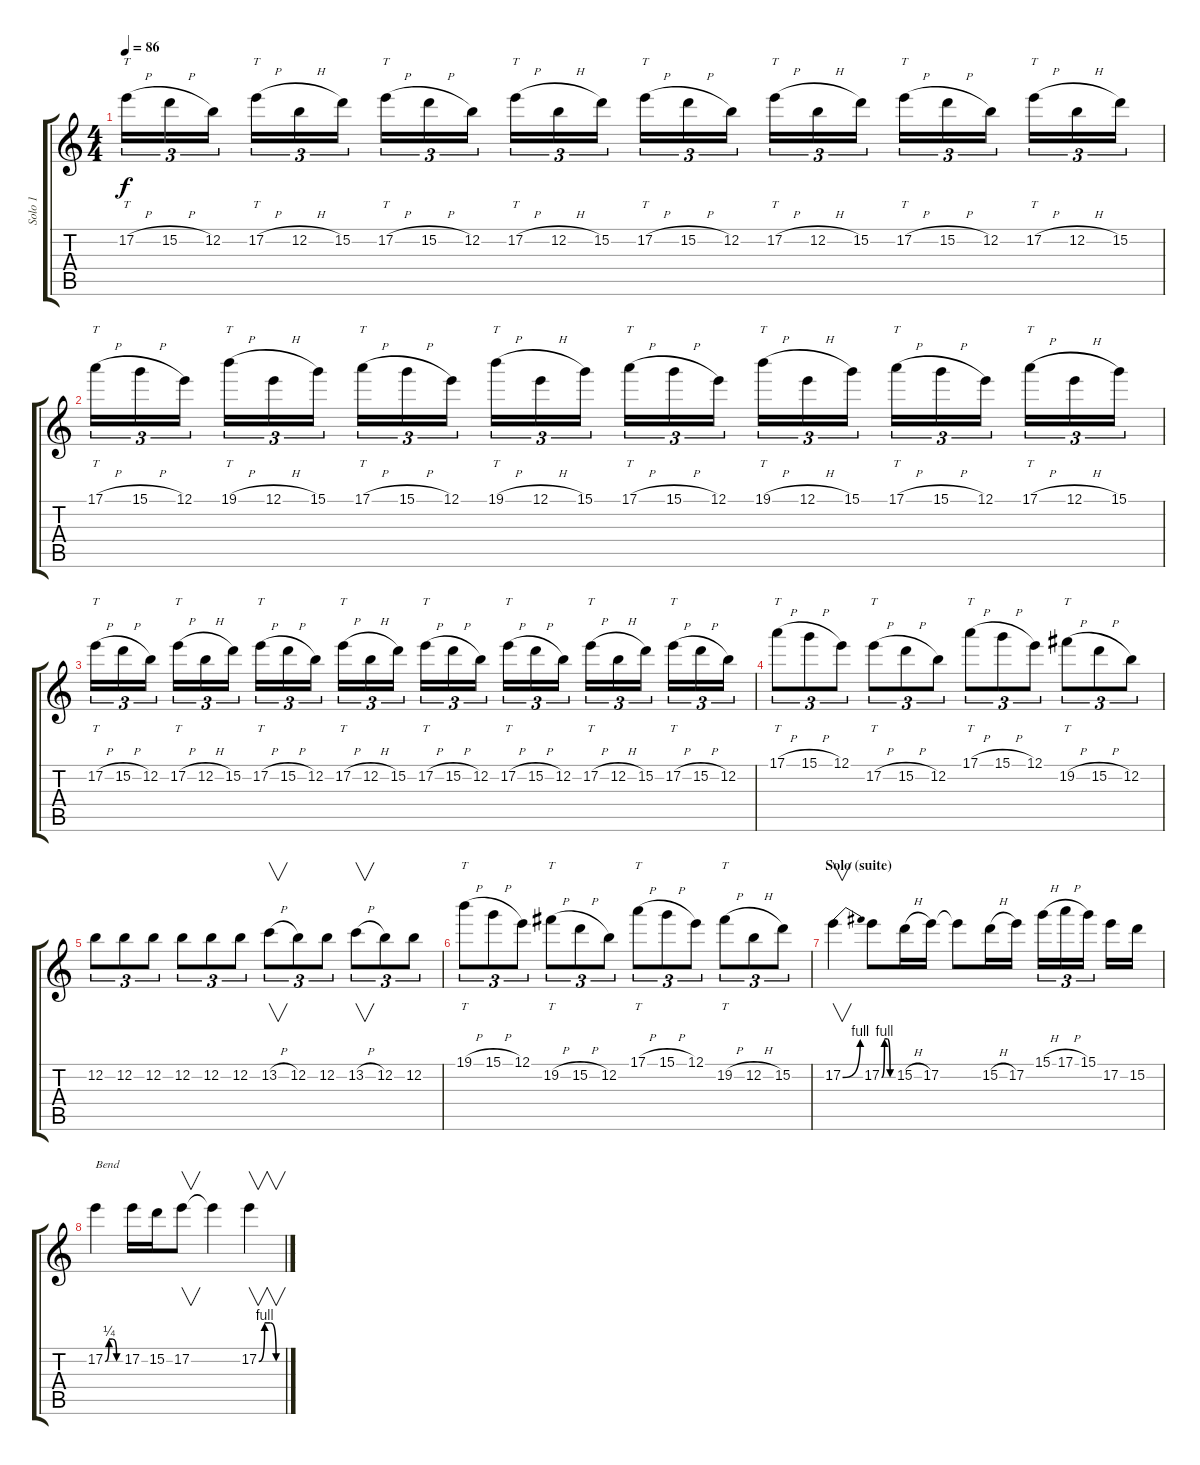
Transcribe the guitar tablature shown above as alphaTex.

\track ("Solo 1" "Solo 1") {instrument distortionguitar}
\staff {score tabs}
\tuning (E4 B3 G3 D3 A2 E2) {hide}
\ts (4 4)
\tempo 86
\clef g2
\ks c
17.2{h}.16{tt tu (3 2) dy f} 15.2{h}.16{tu (3 2)} 12.2.16{tu (3 2)} 17.2{h}.16{tt tu (3 2)} 12.2{h}.16{tu (3 2)} 15.2.16{tu (3 2)} 17.2{h}.16{tt tu (3 2)} 15.2{h}.16{tu (3 2)} 12.2.16{tu (3 2)} 17.2{h}.16{tt tu (3 2)} 12.2{h}.16{tu (3 2)} 15.2.16{tu (3 2)} 17.2{h}.16{tt tu (3 2)} 15.2{h}.16{tu (3 2)} 12.2.16{tu (3 2)} 17.2{h}.16{tt tu (3 2)} 12.2{h}.16{tu (3 2)} 15.2.16{tu (3 2)} 17.2{h}.16{tt tu (3 2)} 15.2{h}.16{tu (3 2)} 12.2.16{tu (3 2)} 17.2{h}.16{tt tu (3 2)} 12.2{h}.16{tu (3 2)} 15.2.16{tu (3 2)} |
17.1{h}.16{tt tu (3 2)} 15.1{h}.16{tu (3 2)} 12.1.16{tu (3 2)} 19.1{h}.16{tt tu (3 2)} 12.1{h}.16{tu (3 2)} 15.1.16{tu (3 2)} 17.1{h}.16{tt tu (3 2)} 15.1{h}.16{tu (3 2)} 12.1.16{tu (3 2)} 19.1{h}.16{tt tu (3 2)} 12.1{h}.16{tu (3 2)} 15.1.16{tu (3 2)} 17.1{h}.16{tt tu (3 2)} 15.1{h}.16{tu (3 2)} 12.1.16{tu (3 2)} 19.1{h}.16{tt tu (3 2)} 12.1{h}.16{tu (3 2)} 15.1.16{tu (3 2)} 17.1{h}.16{tt tu (3 2)} 15.1{h}.16{tu (3 2)} 12.1.16{tu (3 2)} 17.1{h}.16{tt tu (3 2)} 12.1{h}.16{tu (3 2)} 15.1.16{tu (3 2)} |
17.2{h}.16{tt tu (3 2)} 15.2{h}.16{tu (3 2)} 12.2.16{tu (3 2)} 17.2{h}.16{tt tu (3 2)} 12.2{h}.16{tu (3 2)} 15.2.16{tu (3 2)} 17.2{h}.16{tt tu (3 2)} 15.2{h}.16{tu (3 2)} 12.2.16{tu (3 2)} 17.2{h}.16{tt tu (3 2)} 12.2{h}.16{tu (3 2)} 15.2.16{tu (3 2)} 17.2{h}.16{tt tu (3 2)} 15.2{h}.16{tu (3 2)} 12.2.16{tu (3 2)} 17.2{h}.16{tt tu (3 2)} 15.2{h}.16{tu (3 2)} 12.2.16{tu (3 2)} 17.2{h}.16{tt tu (3 2)} 12.2{h}.16{tu (3 2)} 15.2.16{tu (3 2)} 17.2{h}.16{tt tu (3 2)} 15.2{h}.16{tu (3 2)} 12.2.16{tu (3 2)} |
17.1{h}.8{tt tu (3 2)} 15.1{h}.8{tu (3 2)} 12.1.8{tu (3 2)} 17.2{h}.8{tt tu (3 2)} 15.2{h}.8{tu (3 2)} 12.2.8{tu (3 2)} 17.1{h}.8{tt tu (3 2)} 15.1{h}.8{tu (3 2)} 12.1.8{tu (3 2)} 19.2{h}.8{tt tu (3 2)} 15.2{h}.8{tu (3 2)} 12.2.8{tu (3 2)} |
12.2.8{tu (3 2)} 12.2.8{tu (3 2)} 12.2.8{tu (3 2)} 12.2.8{tu (3 2)} 12.2.8{tu (3 2)} 12.2.8{tu (3 2)} 13.2{h}.8{v tu (3 2)} 12.2.8{tu (3 2)} 12.2.8{tu (3 2)} 13.2{h}.8{v tu (3 2)} 12.2.8{tu (3 2)} 12.2.8{tu (3 2)} |
19.1{h}.8{tt tu (3 2)} 15.1{h}.8{tu (3 2)} 12.1.8{tu (3 2)} 19.2{h}.8{tt tu (3 2)} 15.2{h}.8{tu (3 2)} 12.2.8{tu (3 2)} 17.1{h}.8{tt tu (3 2)} 15.1{h}.8{tu (3 2)} 12.1.8{tu (3 2)} 19.2{h}.8{tt tu (3 2)} 12.2{h}.8{tu (3 2)} 15.2.8{tu (3 2)} |
\section ("" "Solo (suite)")
17.2{be (bend 0 0 60 4)}.4{v} 17.2{be (custom 0 0 15 4 30 4 45 0 60 0)}.8 15.2{h}.16 17.2.16 17.2{t}.8 15.2{h}.16 17.2.16 15.1{h}.16{tu (3 2)} 17.1{h}.16{tu (3 2)} 15.1.16{tu (3 2)} 17.2.16 15.2.16 |
17.2{be (custom 0 0 15 1 30 1 45 0 60 0)}.4{txt "Bend "} 17.2.16 15.2.16 17.2.8{v} 17.2{t}.4 17.2{be (custom 0 0 15 4 30 4 45 0 60 0)}.4{v}
